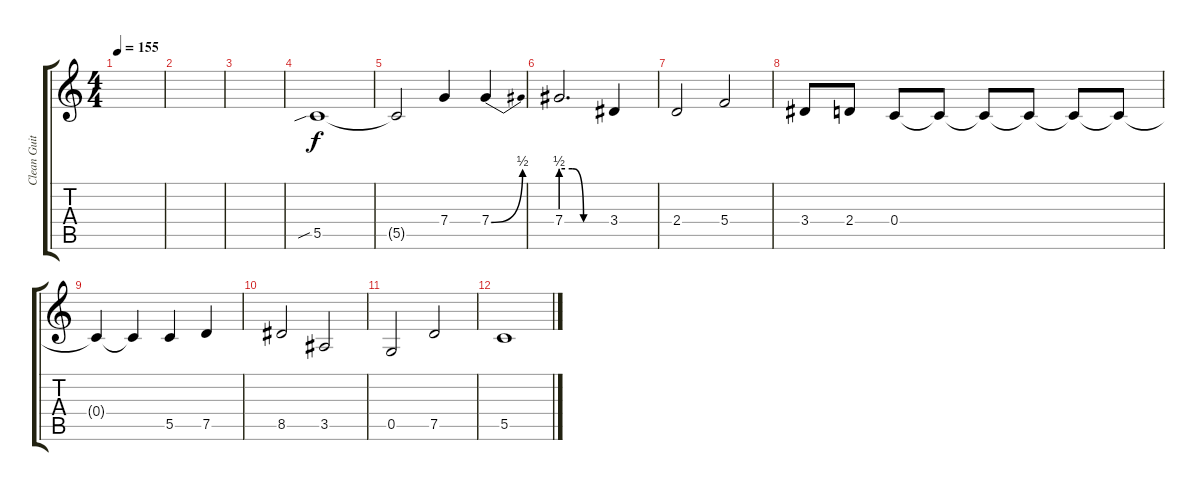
\track ("Clean Guitar" "Clean Guit") {instrument electricguitarclean}
\staff {score tabs}
\tuning (D4 A3 F3 C3 G2 C2) {hide}
\ts (4 4)
\tempo 155
\clef g2
\ks c
|
|
|
5.5{sib}.1 |
5.5{t}.2 7.4.4 7.4{be (bend 0 0 60 2)}.4 |
7.4{be (custom 0 2 15 2 30 0 60 0)}.2{d} 3.4.4 |
2.4.2 5.4.2 |
3.4.8 2.4.8 0.4.8 0.4{t}.8 0.4{t}.8 0.4{t}.8 0.4{t}.8 0.4{t}.8 |
0.4{t}.4 0.4{t}.4 5.5.4 7.5.4 |
8.5.2 3.5.2 |
0.5.2 7.5.2 |
5.5.1
